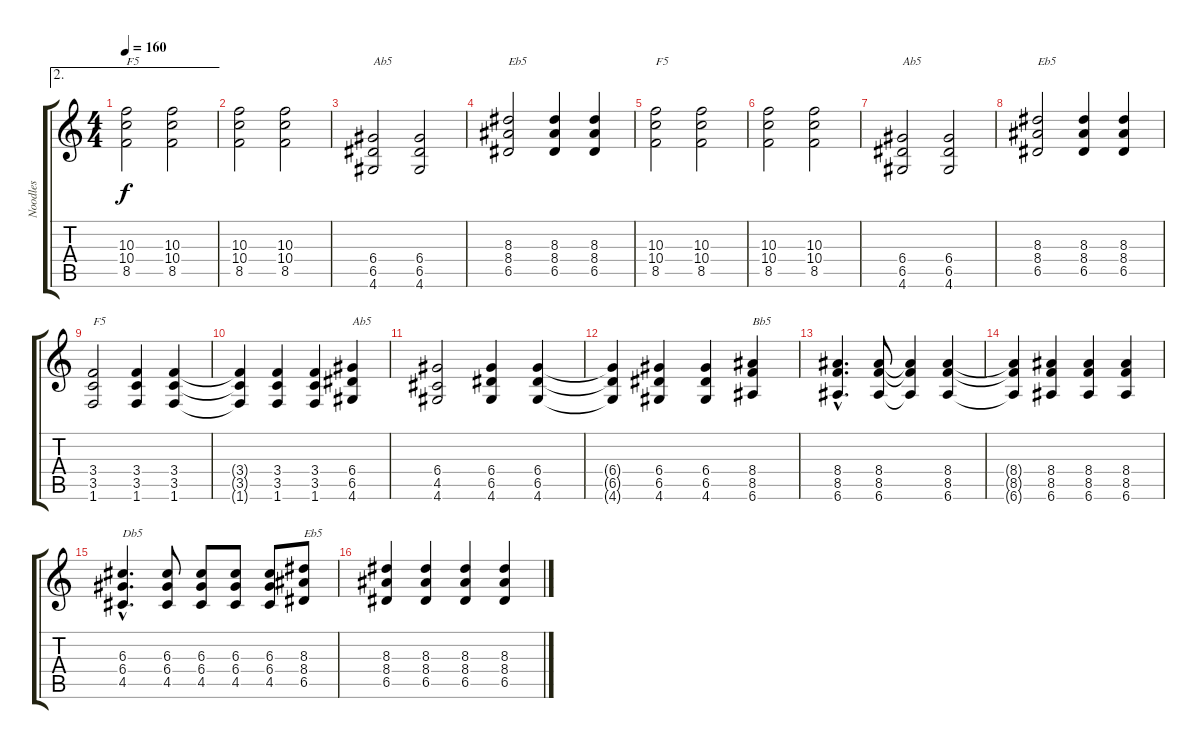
\track ("Noodles" "Noodles") {instrument distortionguitar}
\staff {score tabs}
\tuning (E4 B3 G3 D3 A2 E2) {hide}
\ae 2
\ts (4 4)
\tempo 160
\clef g2
\ks c
(10.3 10.4 8.5).2{txt "F5" dy f} (10.3 10.4 8.5).2 |
(10.3 10.4 8.5).2 (10.3 10.4 8.5).2 |
(6.4 6.5 4.6).2{txt "Ab5"} (6.4 6.5 4.6).2 |
(8.3 8.4 6.5).2{txt "Eb5"} (8.3 8.4 6.5).4 (8.3 8.4 6.5).4 |
(10.3 10.4 8.5).2{txt "F5"} (10.3 10.4 8.5).2 |
(10.3 10.4 8.5).2 (10.3 10.4 8.5).2 |
(6.4 6.5 4.6).2{txt "Ab5"} (6.4 6.5 4.6).2 |
(8.3 8.4 6.5).2{txt "Eb5"} (8.3 8.4 6.5).4 (8.3 8.4 6.5).4 |
(3.4 3.5 1.6).2{txt "F5"} (3.4 3.5 1.6).4 (3.4 3.5 1.6).4 |
(3.4{t} 3.5{t} 1.6{t}).4 (3.4 3.5 1.6).4 (3.4 3.5 1.6).4 (6.4 6.5 4.6).4{txt "Ab5"} |
(6.4 4.5 4.6).2 (6.4 6.5 4.6).4 (6.4 6.5 4.6).4 |
(6.4{t} 6.5{t} 4.6{t}).4 (6.4 6.5 4.6).4 (6.4 6.5 4.6).4 (8.4 8.5 6.6).4{txt "Bb5"} |
(8.4{hac} 8.5{hac} 6.6{hac}).4{d} (8.4 8.5 6.6).8 (8.4{t} 8.5{t} 6.6{t}).4 (8.4 8.5 6.6).4 |
(8.4{t} 8.5{t} 6.6{t}).4 (8.4 8.5 6.6).4 (8.4 8.5 6.6).4 (8.4 8.5 6.6).4 |
(6.3{hac} 6.4{hac} 4.5{hac}).4{d txt "Db5"} (6.3 6.4 4.5).8 (6.3 6.4 4.5).8 (6.3 6.4 4.5).8 (6.3 6.4 4.5).8 (8.3 8.4 6.5).8{txt "Eb5"} |
(8.3 8.4 6.5).4 (8.3 8.4 6.5).4 (8.3 8.4 6.5).4 (8.3 8.4 6.5).4
